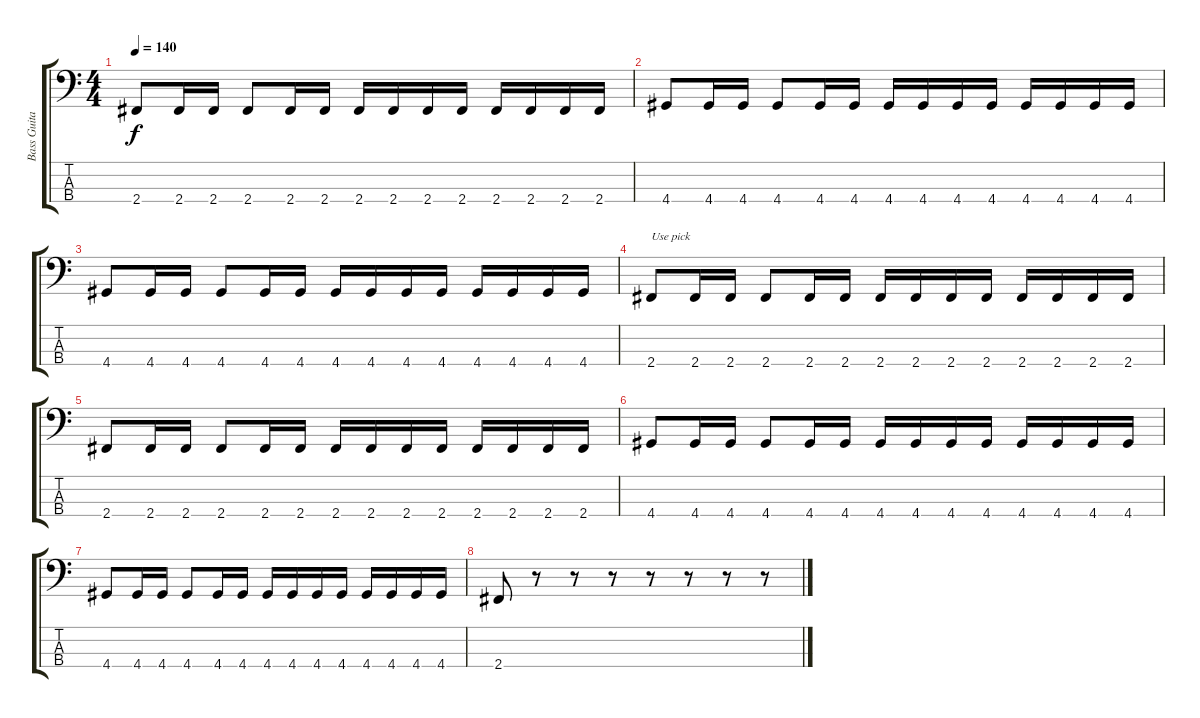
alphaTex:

\track ("Bass Guitar" "Bass Guita") {instrument electricbasspick}
\staff {score tabs}
\tuning (G2 D2 A1 E1) {hide}
\ts (4 4)
\tempo 140
\clef f4
\ks c
2.4.8{dy f} 2.4.16 2.4.16 2.4.8 2.4.16 2.4.16 2.4.16 2.4.16 2.4.16 2.4.16 2.4.16 2.4.16 2.4.16 2.4.16 |
4.4.8 4.4.16 4.4.16 4.4.8 4.4.16 4.4.16 4.4.16 4.4.16 4.4.16 4.4.16 4.4.16 4.4.16 4.4.16 4.4.16 |
4.4.8 4.4.16 4.4.16 4.4.8 4.4.16 4.4.16 4.4.16 4.4.16 4.4.16 4.4.16 4.4.16 4.4.16 4.4.16 4.4.16 |
2.4.8{txt "Use pick"} 2.4.16 2.4.16 2.4.8 2.4.16 2.4.16 2.4.16 2.4.16 2.4.16 2.4.16 2.4.16 2.4.16 2.4.16 2.4.16 |
2.4.8 2.4.16 2.4.16 2.4.8 2.4.16 2.4.16 2.4.16 2.4.16 2.4.16 2.4.16 2.4.16 2.4.16 2.4.16 2.4.16 |
4.4.8 4.4.16 4.4.16 4.4.8 4.4.16 4.4.16 4.4.16 4.4.16 4.4.16 4.4.16 4.4.16 4.4.16 4.4.16 4.4.16 |
4.4.8 4.4.16 4.4.16 4.4.8 4.4.16 4.4.16 4.4.16 4.4.16 4.4.16 4.4.16 4.4.16 4.4.16 4.4.16 4.4.16 |
2.4.8 r.8 r.8 r.8 r.8 r.8 r.8 r.8
